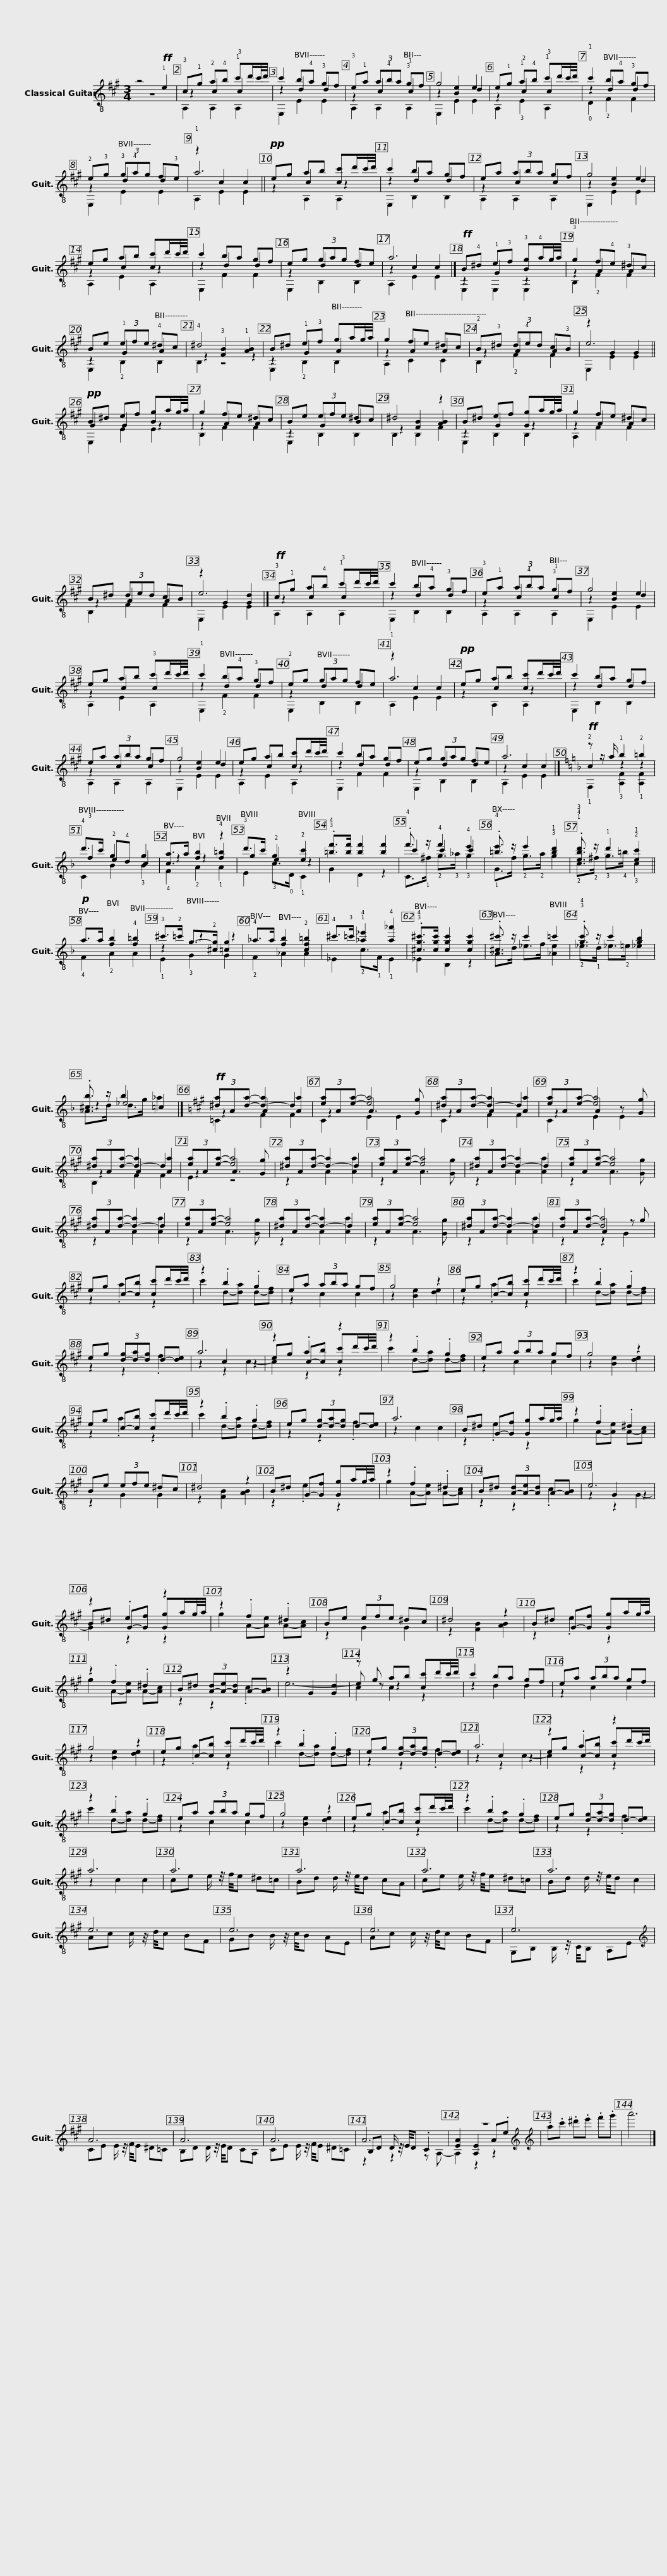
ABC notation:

X:1
%%score ( 1 2 3 )
L:1/8
M:3/4
I:linebreak $
K:A
V:1 treble-8
V:2 treble-8
V:3 treble-8
V:1
 z4!ff! !1!e2 | !3!c!1!g !2!a!4!b !1!c'd'/c'/4d'/4 | c'2 b!4!a !3!gf | !3!e!1!a (3a!4!ba !3!gf | g4 e2 |$ %5
 e!1!g !1!a!4!b !1!c'd'/c'/4d'/4 | !1!c'2 b!4!a !3!gf | !2!e!3!g (3!3!g!4!ag f!3!e | z2 c2 c2 ||!pp! eg ab [cc']d'/c'/4d'/4 |$ %10
 c'2 ba gf | ea (3aba gf | g4 d2 | eg ab [cc']d'/c'/4d'/4 | c'2 ba gf |$ %15
 eg (3gag fe | a6 |]!ff! B!4!^d e!3!f !3![Bg]!4!a/g/4a/4 | !3!g2 f!4!e !3!^dc | Be (3efe !4!^dc | %20
 !4!^d4 !1![AB]2 |$ B^d e!3!f ga/g/4a/4 | g2 fe ^dc | !2!B!3!^d (3d!4!ed c!3!B | z2 G2 G2 || %25
!pp! B^d ef [Bg]a/g/4a/4 |$ g2 fe ^dc | Be (3efe ^dc | ^d4 z2 | B^d ef [Gg]a/g/4a/4 | %30
 g2 fe ^dc |$ B^d (3ded cB | z2 G2 [Gd]2 |]!ff! !3!c!1!g a!4!b !1!c'd'/c'/4d'/4 | c'2 b!4!a !3!gf | %35
 !3!e!1!a (3a!4!ba !3!gf |$ g4 e2 | eg ab c'd'/c'/4d'/4 | !1!c'2 b!4!a !3!gf | !2!eg (3gag fe | %40
 z2 c2 c2 |$!pp! eg ab [cc']d'/c'/4d'/4 | c'2 ba gf | ea (3aba gf | g4 d2 | %45
 eg ab [cc']d'/c'/4d'/4 |$ c'2 ba gf | eg (3gag fe | a6 |][K:F]!ff! z z/ a/ !1!b2 !2!=b2 | %50
 !4!d'>c' !2!e!4!d c2 | [ca]>a [fb]2 z2 |$ !3!d'>c' g2 !2![ec']2 | .!3!!4![=bf']>[bf'] [bf']2 [bf']2 | .!4!f'3/2 z/ !4!f'2 !4!e'2 | %55
 .!4![=be']3/2 z/ e'2 !3!!1![bd']2 | .!1!!4!!3![ebd']3/2 z/ !1!d'2 !2!!1![ec']2 ||$!p! a>a [fb]2 !4![f=b]2 | !3!^c'>!2!=c' g->!2![^cg] [=cg]2 | !4!_a>a [fb]2 !2![cf=b]2 | %60
 !4!^c'>!3!=c' !1!!4![_a_e']2 !4![a_a']2 | .!3!!4![^cg^c']>[cgc'] [cgc']2 [cgc']2 |$ .[^c^c']3/2 z/ c'2 =c'2 | .!3!!4![gc']3/2 z/ c'2 [gb]2 | .[^cb]3/2 z/ b2 =c2 |] %65
[K:A]!ff! (3[^da]A[da]- [d-a]2 d2 |$[K:A] (3[ea]A[ea]- [ea]4 | (3[^da]A[da]- [d-a]2 d2 | (3[ea]A[ea]- [ea]4 | (3[^da]A[da]- [d-a]2 d2 | %70
 (3[ea]A[ea]- [ea]4 | (3[^da]A[da]- [d-a]2 d2 |$ (3[ea]A[ea]- [ea]4 | (3[^da]A[da]- [d-a]2 d2 | (3[ea]A[ea]- [ea]4 | %75
 (3[^da]A[da]- [d-a]2 d2 | (3[ea]A[ea]- [ea]4 | (3[^da]A[da]- [d-a]2 d2 |$ (3[ea]A[ea]- [ea]4 | (3[^da]A[da]- [d-a]2 d2 | %80
 (3[da]A[da]- [da]4 | eg c-[cb] [cc']d'/c'/4d'/4 | z2 .b2 .g2 |$ ea (3aba gf | g4 z2 | %85
 eg c-[cb] [cc']d'/c'/4d'/4 | z2 .b2 .g2 | eg (3[d-g][d-a][dg] d-[de] |$ a6 | z2 .a2 z2 | %90
 z2 .b2 .g2 | ea (3aba gf | g4 z2 |$ eg c-[cb] [cc']d'/c'/4d'/4 | z2 .b2 .g2 | %95
 eg (3[d-g][d-a][dg] d-[de] | a6 |$ B^d G-[Gf] [Gg]a/g/4a/4 | z2 .f2 .^d2 | Be (3efe ^dc | %100
 ^d4 z2 | B^d G-[Gf] [Gg]a/g/4a/4 |$ z2 .f2 .^d2 | B^d (3[A-d][A-e][Ad] A-[AB] | e6 | %105
 z2 .e2 z2 | z2 .f2 .^d2 |$ Be (3efe ^dc | ^d4 z2 | B^d G-[Gf] [Gg]a/g/4a/4 | %110
 z2 .f2 .^d2 | B^d (3[A-d][A-e][Ad] A-[AB] |$ z2 G2 [Gd]2 | z g ab [cc']d'/c'/4d'/4 | c'2 ba gf | %115
 ea (3aba gf | g4 z2 |$ eg c-[cb] [cc']d'/c'/4d'/4 | z2 .b2 .g2 | eg (3[d-g][d-a][dg] d-[de] | %120
 a6 |$ z2 .a2 z2 | z2 .b2 .g2 | ea (3aba gf | g4 z2 |$ %125
 eg c-[cb] [cc']d'/c'/4d'/4 | z2 .b2 .g2 | eg (3[d-g][d-a][dg] d-[de] | a6 |$ a6 | %130
 a6 | a6 | a6 |$ e6 | e6 | %135
 e6 | e6[K:treble] |$ A6 | A6 | A6 | %140
 A6 |$ z6[K:treble] |[K:treble] .a.c' .^d'.e' .f'.g' | a'6 |] %144
V:2
 z6 | z2 c2 !3!c2 | z2 d2 d2 | z2 c2 !1!c2 | z2 [Be]2 d2 |$ %5
 z2 !2!c2 !3!c2 | z2 d2 d2 | z2 d2 d2 | !1!a6 || z2 c2 z2 |$ %10
 z2 d2 d2 | z2 c2 c2 | z2 [Be]2 e2 | z2 c2 z2 | z2 d2 d2 |$ %15
 z2 d2 d2 | z2 c2 c2 |] z2 !1!G2 z2 | z2 A2 A2 | z2 !1!G2 A2 | %20
 z2 !3![FB]2 z2 |$ z2 !1!G2 A2 | z2 A2 A2 | z2 A2 A2 | e6 || %25
 G2 G2 z2 |$ z2 A2 A2 | z2 G2 B2 | z2 [FB]2 [AB]2 | z2 G2 z2 | %30
 z2 A2 A2 |$ z2 A2 A2 | e6 |] z2 c2 !3!c2 | z2 d2 d2 | %35
 z2 c2 !1!c2 |$ z2 [Be]2 d2 | z2 c2 !3!c2 | z2 d2 d2 | z2 d2 d2 | %40
 !1!a6 |$ z2 c2 z2 | z2 d2 d2 | z2 c2 c2 | z2 [Be]2 e2 | %45
 z2 c2 z2 |$ z2 d2 d2 | z2 d2 d2 | z2 c2 c2 |][K:F] !2!c2 z2 z2 | %50
 !3!f2 g2 g2 | z2 z2 !4![f=b]2 |$ g2 !2!e2 z2 | x6 | c'2 c'2 c'2 | %55
 x6 | x6 ||$ x6 | z2 z2 z2 | x6 | %60
 x6 | x6 |$ x6 | x6 | z2 _e4 |] %65
[K:A] z2 A2 [Aa]2 |$[K:A] z2 A3 [Gg] | z2 A2 [Aa]2 | z2 A2 z [Gg] | z2 A2 [Aa]2 | %70
 z2 A3 [Gg] | z2 A2 [Aa]2 |$ z2 A3 [Gg] | z2 A2 [Aa]2 | z2 A3 [Gg] | %75
 z2 A2 [Aa]2 | z2 A3 [Gg] | z2 A2 [Aa]2 |$ z2 A3 [Gg] | z2 A2 [Aa]2 | %80
 z2 A2 z g | z2 .a2 z2 | c'2 d-[da] d-[df] |$ z2 c2 c2 | z2 [Be]2 [de]2 | %85
 z2 .a2 z2 | c'2 d-[da] d-[df] | z2 z2 .f2 |$ z2 c2 z2 | eg c-[cb] [cc']d'/c'/4d'/4 | %90
 c'2 d-[da] d-[df] | z2 c2 c2 | z2 [Be]2 [de]2 |$ z2 .a2 z2 | c'2 d-[da] d-[df] | %95
 z2 z2 .f2 | z2 c2 c2 |$ z2 .e2 z2 | g2 A-[Ae] A-[Ac] | z2 G2 G2 | %100
 z2 [FB]2 [AB]2 | z2 .e2 z2 |$ g2 A-[Ae] A-[Ac] | z2 z2 .c2 | z2 G2 z2 | %105
 B^d G-[Gf] [Gg]a/g/4a/4 | g2 A-[Ae] A-[Ac] |$ z2 G2 G2 | z2 [FB]2 [AB]2 | z2 .e2 z2 | %110
 g2 A-[Ae] A-[Ac] | z2 z2 .c2 |$ e6- | e z z2 z2 | z2 d2 d2 | %115
 z2 c2 c2 | z2 [Be]2 [de]2 |$ z2 .a2 z2 | c'2 d-[da] d-[df] | z2 z2 .f2 | %120
 z2 c2 z2 |$ eg c-[cb] [cc']d'/c'/4d'/4 | c'2 d-[da] d-[df] | z2 c2 c2 | z2 [Be]2 [de]2 |$ %125
 z2 .a2 z2 | c'2 d-[da] d-[df] | z2 z2 .f2 | z2 c2 c2 |$ ce e/ z/4 f/4e ^d=c | %130
 Bd d/ z/4 e/4d cA | ce e/ z/4 f/4e ^d=c | Bd d/ z/4 e/4d c2 |$ Ac c/ z/4 d/4c BF | GB B/ z/4 c/4B AE | %135
 Ac c/ z/4 d/4c BF | G,B, B,/ z/4 C/4B, A,[K:treble]E |$ CE E/ z/4 F/4E ^D=C | B,D D/ z/4 E/4D CA, | CE E/ z/4 F/4E ^D=C | %140
 B,D D/ z/4 E/4D .C2 |$ [EA]2[K:treble] [A,E]2 A.e |[K:treble] x6 | x6 |] %144
V:3
 x6 | A,2 A,2 A,2 | E,2 E2 E2 | A,2 A,2 A,2 | E,2 E2 E2 |$ %5
 A,2 !3!E2 A,2 | !0!D2 !2!F2 F2 | E,2 E2 E2 | A,2 E2 E2 || z2 A,2 A,2 |$ %10
 E,2 B,2 B,2 | A,2 A,2 A,2 | E,2 E2 E2 | A,2 E2 A,2 | E,2 F2 F2 |$ %15
 E,2 B,2 B,2 | A,2 E2 E2 |] E,2 E,2 E,2 | B,2 !2!F2 F2 | E,2 !2!B,2 B,2 | %20
 B,2 z4 |$ E,2 !2!B,2 B,2 | A,2 C2 C2 | B,2 !2!F2 F2 | E,2 E2 E2 || %25
 E,2 E2 E2 |$ B,2 F2 F2 | E,2 B,2 B,2 | B,2 B,2 F2 | E,2 B,2 B,2 | %30
 A,2 F2 F2 |$ B,2 F2 F2 | E,2 E2 E2 |] A,2 A,2 A,2 | E,2 B,2 B,2 | %35
 A,2 A,2 A,2 |$ E,2 E2 E2 | A,2 E2 A,2 | E,2 !2!F2 F2 | E,2 B,2 B,2 | %40
 A,2 E2 E2 |$ z2 A,2 A,2 | E,2 B,2 B,2 | A,2 A,2 A,2 | E,2 E2 E2 | %45
 A,2 E2 A,2 |$ E,2 F2 F2 | E,2 B,2 B,2 | A,2 E2 E2 |][K:F] !1!F,2 !3![A,F]2 !1![A,F]2 | %50
 C2 B2 !3!B2 | !4!F2 !2!A2 !1!A2 |$ E2 !3!c>!0!D !1!C2 | G2 D2 z2 | C>!1!^f !2!g>!3!_a !3!g2 | %55
 !1!G>f !2!g>!2!a g2 | !2!c>!2!^f !3!g>!4!=b !3!c2 ||$ !4!F2 !2!A2 A2 | !1!E2 !3!G2 G2 | !2!F2 _A2 A2 | %60
 _E2 !2!c>!1!F !1!E2 | _E2 B,2 z2 |$ _A>d _e>f [_Ae]2 | !2!_e>!1!d _e>!2!=e _e2 | _A>d d>g _a2 |] %65
[K:A] =C2 F2 F2 |$[K:A] C2 E2 E2 | C2 F2 F2 | C2 E2 E2 | B,2 F2 F2 | %70
 E2 z4 | x6 |$ x6 | x6 | x6 | %75
 x6 | x6 | x6 |$ x6 | x6 | %80
 z2 z2 G2 | x6 | x6 |$ x6 | x6 | %85
 x6 | x6 | x6 |$ z2 z2 c2- | c2 z2 z2 | %90
 x6 | x6 | x6 |$ x6 | x6 | %95
 x6 | x6 |$ x6 | x6 | x6 | %100
 x6 | x6 |$ x6 | x6 | z2 z2 G2- | %105
 G2 z2 z2 | x6 |$ x6 | x6 | x6 | %110
 x6 | x6 |$ x6 | c2 c2 z2 | x6 | %115
 x6 | x6 |$ x6 | x6 | x6 | %120
 z2 z2 c2- |$ c2 z2 z2 | x6 | x6 | x6 |$ %125
 x6 | x6 | x6 | x6 |$ x6 | %130
 x6 | x6 | x6 |$ x6 | x6 | %135
 x6 | x5[K:treble] x |$ x6 | x6 | x6 | %140
 z2 z2 z A,- |$ A,2[K:treble] z2 z2 |[K:treble] x6 | x6 |] %144
